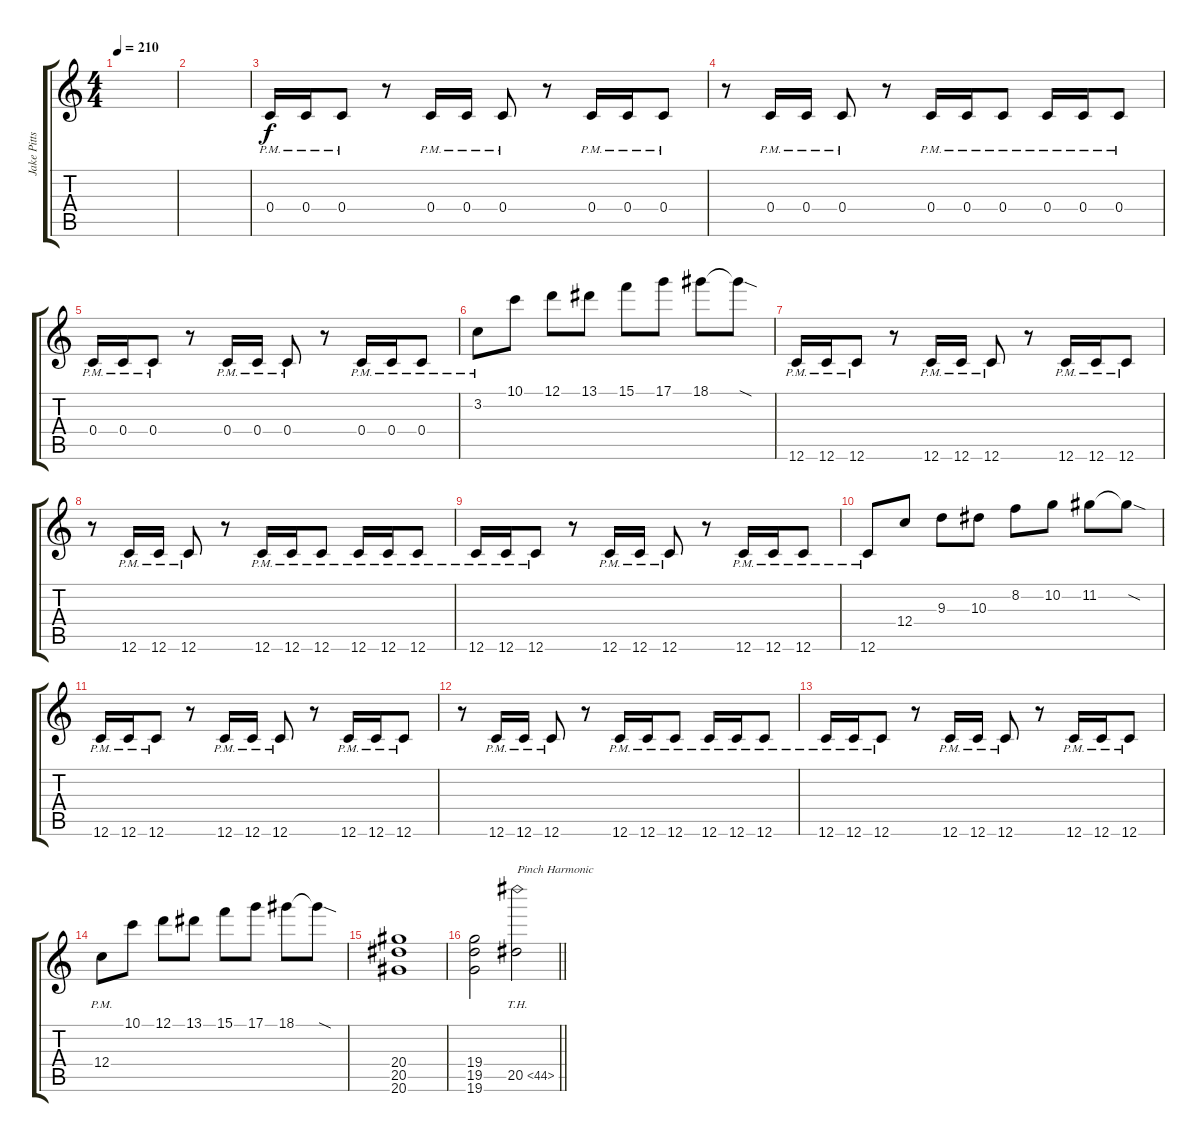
\track ("Jake Pitts" "Jake Pitts") {instrument distortionguitar}
\staff {score tabs}
\tuning (D4 A3 F3 C3 G2 C2) {hide}
\ts (4 4)
\tempo 210
\clef g2
\ks c
|
|
0.4{pm}.16 0.4{pm}.16 0.4{pm}.8 r.8 0.4{pm}.16 0.4{pm}.16 0.4{pm}.8 r.8 0.4{pm}.16 0.4{pm}.16 0.4{pm}.8 |
r.8 0.4{pm}.16 0.4{pm}.16 0.4{pm}.8 r.8 0.4{pm}.16 0.4{pm}.16 0.4{pm}.8 0.4{pm}.16 0.4{pm}.16 0.4{pm}.8 |
0.4{pm}.16 0.4{pm}.16 0.4{pm}.8 r.8 0.4{pm}.16 0.4{pm}.16 0.4{pm}.8 r.8 0.4{pm}.16 0.4{pm}.16 0.4{pm}.8 |
3.2{pm}.8 10.1.8 12.1.8 13.1.8 15.1.8 17.1.8 18.1.8 18.1{sod t}.8 |
12.6{pm}.16 12.6{pm}.16 12.6{pm}.8 r.8 12.6{pm}.16 12.6{pm}.16 12.6{pm}.8 r.8 12.6{pm}.16 12.6{pm}.16 12.6{pm}.8 |
r.8 12.6{pm}.16 12.6{pm}.16 12.6{pm}.8 r.8 12.6{pm}.16 12.6{pm}.16 12.6{pm}.8 12.6{pm}.16 12.6{pm}.16 12.6{pm}.8 |
12.6{pm}.16 12.6{pm}.16 12.6{pm}.8 r.8 12.6{pm}.16 12.6{pm}.16 12.6{pm}.8 r.8 12.6{pm}.16 12.6{pm}.16 12.6{pm}.8 |
12.6{pm}.8 12.4.8 9.3.8 10.3.8 8.2.8 10.2.8 11.2.8 11.2{sod t}.8 |
12.6{pm}.16 12.6{pm}.16 12.6{pm}.8 r.8 12.6{pm}.16 12.6{pm}.16 12.6{pm}.8 r.8 12.6{pm}.16 12.6{pm}.16 12.6{pm}.8 |
r.8 12.6{pm}.16 12.6{pm}.16 12.6{pm}.8 r.8 12.6{pm}.16 12.6{pm}.16 12.6{pm}.8 12.6{pm}.16 12.6{pm}.16 12.6{pm}.8 |
12.6{pm}.16 12.6{pm}.16 12.6{pm}.8 r.8 12.6{pm}.16 12.6{pm}.16 12.6{pm}.8 r.8 12.6{pm}.16 12.6{pm}.16 12.6{pm}.8 |
12.4{pm}.8 10.1.8 12.1.8 13.1.8 15.1.8 17.1.8 18.1.8 18.1{sod t}.8 |
(20.4 20.5 20.6).1 |
\barLineRight lightlight
(19.4 19.5 19.6).2 20.5{th 24}.2{txt "Pinch Harmonic"}
